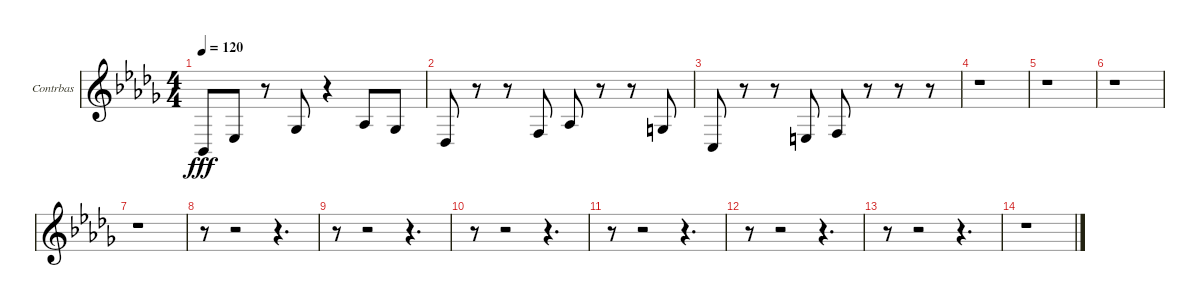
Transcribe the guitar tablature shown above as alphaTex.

\bracketExtendMode groupsimilarinstruments
\firstSystemTrackNameOrientation horizontal
\otherSystemsTrackNameOrientation horizontal
\track ("Contrebasse" "Contrbas") {solo instrument contrabass}
\staff {score}
\tuning (C5 C4 C3 C2 C1 C0 C-1)
\ts (4 4)
\tempo 120
\clef g2
\ks bbminor
10.5.8{dy fff} 15.5.8 r.8 6.4.8 r.4 20.5.8 18.5.8 |
13.5.8 r.8 r.8 5.4.8 8.4.8 r.8 r.8 7.4.8 |
12.5.8 r.8 r.8 4.4.8 5.4.8 r.8 r.8 r.8 |
r.1 |
r.1 |
r.1 |
r.1 |
r.8 r.2 r.4{d} |
r.8 r.2 r.4{d} |
r.8 r.2 r.4{d} |
r.8 r.2 r.4{d} |
r.8 r.2 r.4{d} |
r.8 r.2 r.4{d} |
r.1
